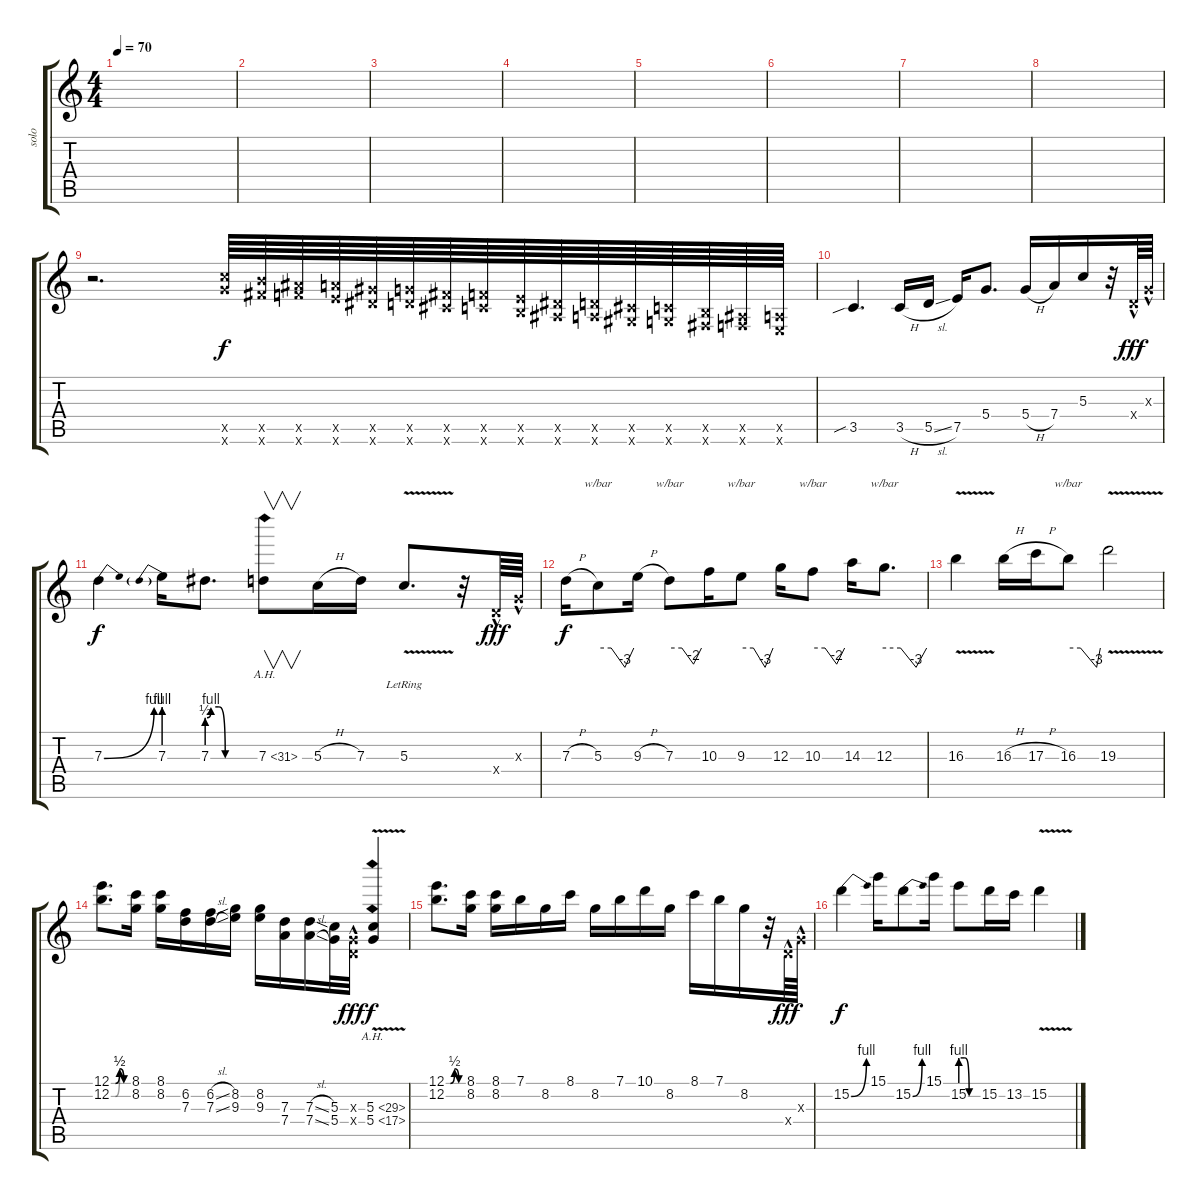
\track ("solo" "solo") {instrument distortionguitar}
\staff {score tabs}
\tuning (E4 B3 G3 D3 A2 E2) {hide}
\ts (4 4)
\tempo 70
\clef g2
\ks c
|
|
|
|
|
|
|
|
r.2{d volume 16 instrument distortionguitar} (15.5{x} 15.6{x}).64 (14.5{x} 14.6{x}).64 (13.5{x} 13.6{x}).64 (12.5{x} 12.6{x}).64 (11.5{x} 11.6{x}).64 (10.5{x} 10.6{x}).64 (9.5{x} 9.6{x}).64 (8.5{x} 8.6{x}).64 (7.5{x} 7.6{x}).64 (6.5{x} 6.6{x}).64 (5.5{x} 5.6{x}).64 (4.5{x} 4.6{x}).64 (3.5{x} 3.6{x}).64 (2.5{x} 2.6{x}).64 (1.5{x} 1.6{x}).64 (0.5{x} 0.6{x}).64 |
3.5{sib}.4{d} 3.5{h}.16 5.5{sl}.16 7.5.16 5.4.8{d} 5.4{h}.16 7.4.16 5.3.16 r.32 0.4{hac x}.64{dy fff} 0.3{hac x}.64 |
7.3{be (bend 0 0 60 4)}.4{dy f} 7.3{be (prebend 0 4 60 4)}.16 7.3{be (custom 0 2 5 4 15 4 23 0 60 0)}.8{d} 7.3{ah 24}.8{v} 5.3{h}.16 7.3.16 5.3{v lr}.8{d} r.32 0.4{hac x}.64{dy fff} 0.3{hac x}.64 |
7.3{h}.16{dy f} 5.3.8{tbe (custom default 0 0 22 0 45 -12 60 0)} 9.3{h}.16 7.3.8{tbe (custom default 0 0 23 0 45 -8 60 0)} 10.3.16 9.3.8{tbe (custom default 0 0 23 0 45 -12 60 0)} 12.3.16 10.3.8{tbe (custom default 0 0 23 0 45 -8 60 0)} 14.3.16 12.3.8{d tbe (custom default 0 0 23 0 45 -12 60 0)} |
16.3{v}.4 16.3{h}.16 17.3{h}.16 16.3.8{tbe (custom default 0 0 23 0 53 -12 60 0)} 19.3{v}.2 |
(12.1{be (custom 0 0 15 0 30 2 45 0 60 0)} 12.2{be (custom 0 0 15 0 30 2 45 0 60 0)}).8{d} (8.1 8.2).16 (8.1 8.2).16 (6.2 7.3).16 (6.2{sl} 7.3{sl}).16 (8.2 9.3).16 (8.2 9.3).16 (7.3 7.4).16 (7.3{sl} 7.4{sl}).16 (5.3 5.4).32 (0.3{hac x} 0.4{hac x}).32{dy fff} (5.3{ah 24 v} 5.4{ah 12 v}).4{dy f} |
(12.1{be (custom 0 0 15 0 30 2 45 0 60 0)} 12.2).8{d} (8.1 8.2).16 (8.1 8.2).16 7.1.16 8.2.16 8.1.16 8.2.16 7.1.16 10.1.16 8.2.16 8.1.16 7.1.16 8.2.16 r.32 0.4{hac x}.64{dy fff} 0.3{hac x}.64 |
15.2{be (bend 0 0 60 4)}.4{dy f} 15.1.16 15.2{be (bend 0 0 60 4)}.8 15.1.16 15.2{be (custom 0 4 15 4 30 0 60 0)}.8 15.2.16 13.2.16 15.2{v}.4
